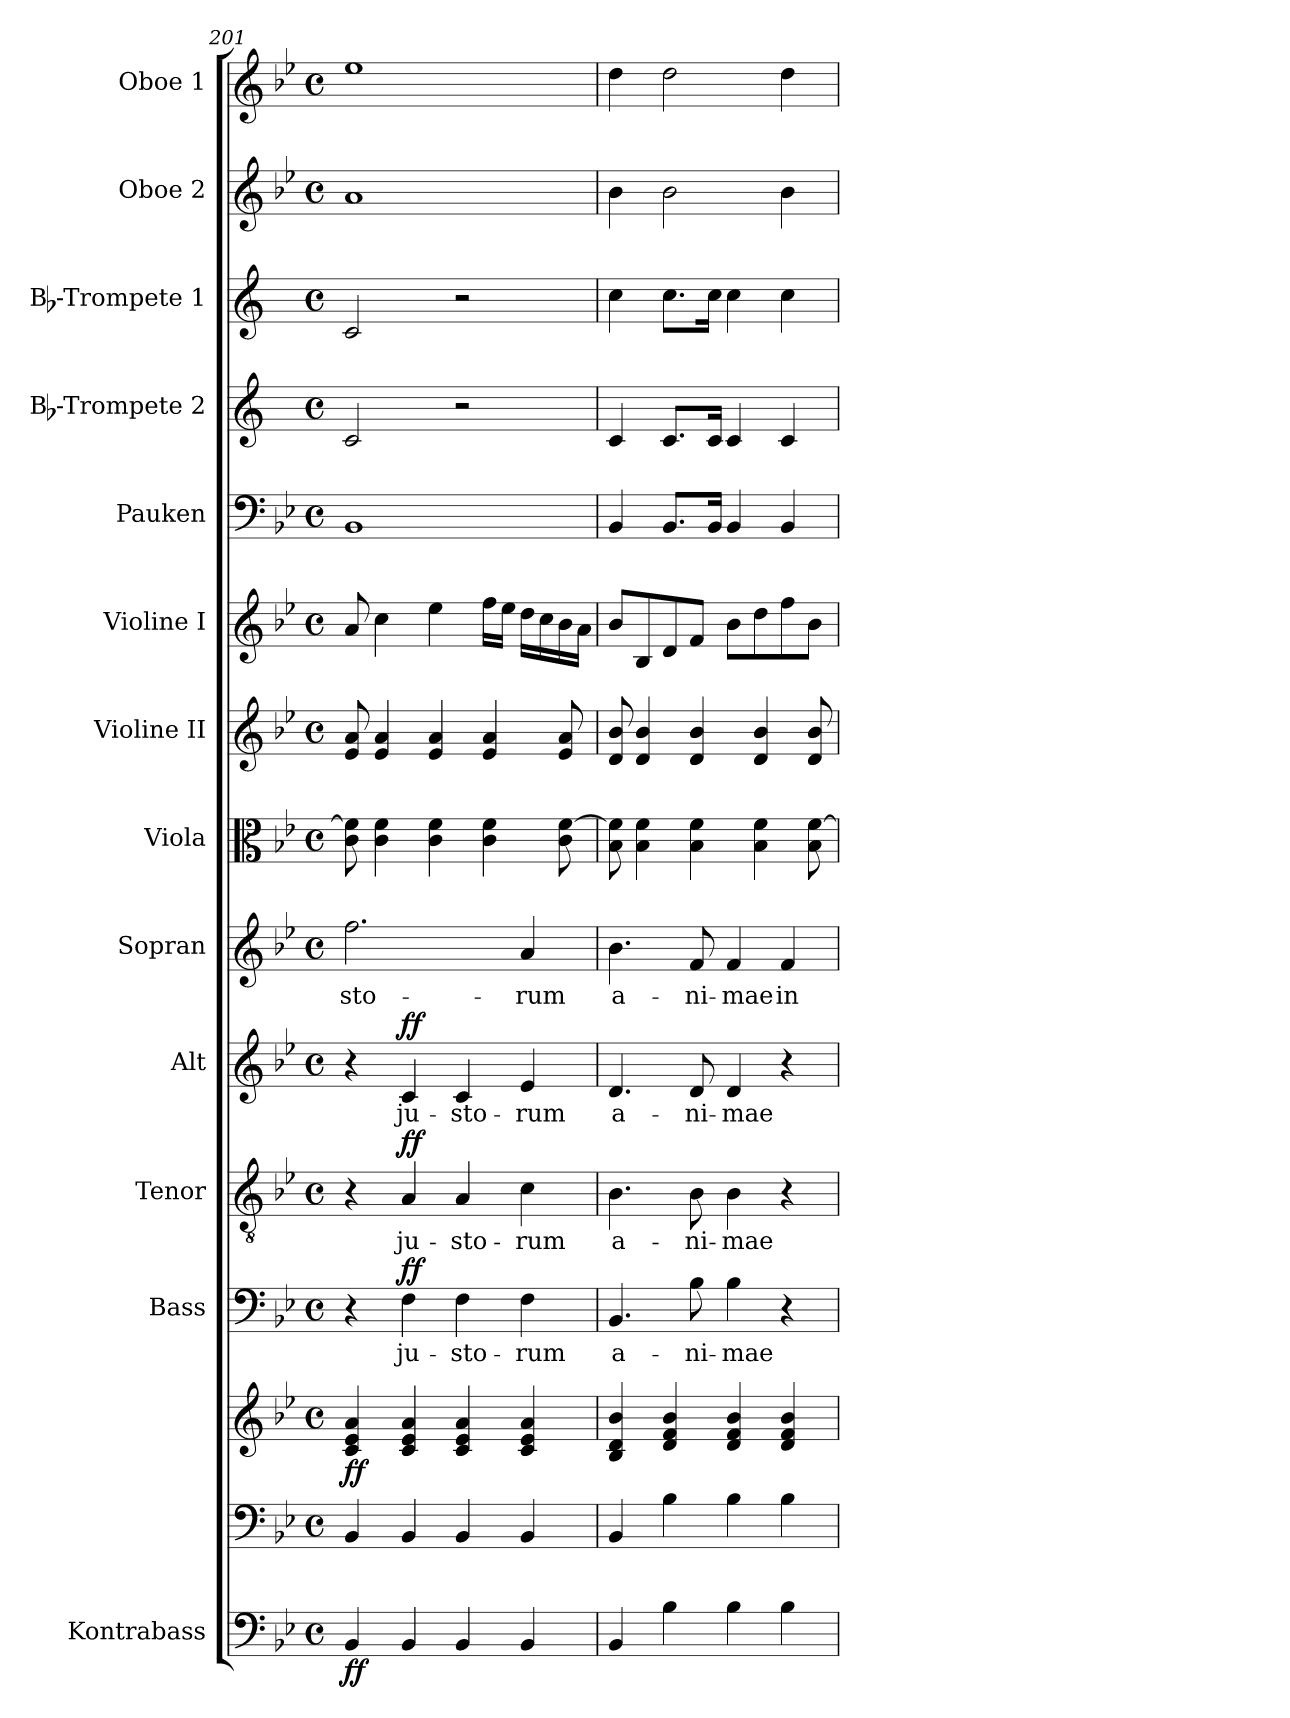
**kern	**dynam	**kern	**kern	**dynam	**kern	**text	**dynam	**kern	**text	**dynam	**kern	**text	**dynam	**kern	**text	**kern	**kern	**kern	**kern	**kern	**kern	**kern	**kern
*part14	*part14	*part13	*part13	*part13	*part12	*part12	*part12	*part11	*part11	*part11	*part10	*part10	*part10	*part9	*part9	*part8	*part7	*part6	*part5	*part4	*part3	*part2	*part1
*staff15	*staff15	*staff14	*staff13	*staff13/14	*staff12	*staff12	*staff12	*staff11	*staff11	*staff11	*staff10	*staff10	*staff10	*staff9	*staff9	*staff8	*staff7	*staff6	*staff5	*staff4	*staff3	*staff2	*staff1
*I"Kontrabass	*	*	*	*	*I"Bass	*	*	*I"Tenor	*	*	*I"Alt	*	*	*I"Sopran	*	*I"Viola	*I"Violine II	*I"Violine I	*I"Pauken	*I"Bb-Trompete 2	*I"Bb-Trompete 1	*I"Oboe 2	*I"Oboe 1
*I'Kb.	*	*	*	*	*I'B.	*	*	*I'T.	*	*	*I'A.	*	*	*I'S.	*	*I'Vla.	*I'Vl. II	*I'Vl. I	*I'Pk.	*I'Bb Trp. 2	*I'Bb Trp. 1	*I'Ob. 2	*I'Ob. 1
*clefF4	*	*clefF4	*clefG2	*	*clefF4	*	*	*clefGv2	*	*	*clefG2	*	*	*clefG2	*	*clefC3	*clefG2	*clefG2	*clefF4	*clefG2	*clefG2	*clefG2	*clefG2
*ITrd7c12	*	*	*	*	*	*	*	*	*	*	*	*	*	*	*	*	*	*	*	*ITrd1c2	*ITrd1c2	*	*
*k[b-e-]	*	*k[b-e-]	*k[b-e-]	*	*k[b-e-]	*	*	*k[b-e-]	*	*	*k[b-e-]	*	*	*k[b-e-]	*	*k[b-e-]	*k[b-e-]	*k[b-e-]	*k[b-e-]	*k[b-e-]	*k[b-e-]	*k[b-e-]	*k[b-e-]
*B-:	*	*B-:	*B-:	*	*B-:	*	*	*B-:	*	*	*B-:	*	*	*B-:	*	*B-:	*B-:	*B-:	*B-:	*B-:	*B-:	*B-:	*B-:
*M4/4	*	*M4/4	*M4/4	*	*M4/4	*	*	*M4/4	*	*	*M4/4	*	*	*M4/4	*	*M4/4	*M4/4	*M4/4	*M4/4	*M4/4	*M4/4	*M4/4	*M4/4
*met(c)	*	*met(c)	*met(c)	*	*met(c)	*	*	*met(c)	*	*	*met(c)	*	*	*met(c)	*	*met(c)	*met(c)	*met(c)	*met(c)	*met(c)	*met(c)	*met(c)	*met(c)
=201	=201	=201	=201	=201	=201	=201	=201	=201	=201	=201	=201	=201	=201	=201	=201	=201	=201	=201	=201	=201	=201	=201	=201
!	!LO:DY:b	!	!	!LO:DY:b	!	!	!	!	!	!	!	!	!	!	!LO:LY:b	!	!	!	!	!	!	!	!
4BBB-/	ff	4BB-/	4c/ 4e-/ 4a/	ff	4r	.	.	4r	.	.	4r	.	.	2.ff\	-sto-	8c\ 8f\]	8e-/ 8a/	8a/	1BB-	2B-/	2B-/	1a	1ee-
.	.	.	.	.	.	.	.	.	.	.	.	.	.	.	.	4c\ 4f\	4e-/ 4a/	4cc\	.	.	.	.	.
!	!	!	!	!	!	!LO:LY:b	!LO:DY:a	!	!LO:LY:b	!LO:DY:a	!	!LO:LY:b	!LO:DY:a	!	!	!	!	!	!	!	!	!	!
4BBB-/	.	4BB-/	4c/ 4e-/ 4a/	.	4F\	ju-	ff	4A/	ju-	ff	4c/	ju-	ff	.	.	.	.	.	.	.	.	.	.
.	.	.	.	.	.	.	.	.	.	.	.	.	.	.	.	4c\ 4f\	4e-/ 4a/	4ee-\	.	.	.	.	.
!	!	!	!	!	!	!LO:LY:b	!	!	!LO:LY:b	!	!	!LO:LY:b	!	!	!	!	!	!	!	!	!	!	!
4BBB-/	.	4BB-/	4c/ 4e-/ 4a/	.	4F\	-sto-	.	4A/	-sto-	.	4c/	-sto-	.	.	.	.	.	.	.	2r	2r	.	.
.	.	.	.	.	.	.	.	.	.	.	.	.	.	.	.	4c\ 4f\	4e-/ 4a/	16ff\LL	.	.	.	.	.
.	.	.	.	.	.	.	.	.	.	.	.	.	.	.	.	.	.	16ee-\JJ	.	.	.	.	.
!	!	!	!	!	!	!LO:LY:b	!	!	!LO:LY:b	!	!	!LO:LY:b	!	!	!LO:LY:b	!	!	!	!	!	!	!	!
4BBB-/	.	4BB-/	4c/ 4e-/ 4a/	.	4F\	-rum	.	4c\	-rum	.	4e-/	-rum	.	4a/	-rum	.	.	16dd\LL	.	.	.	.	.
.	.	.	.	.	.	.	.	.	.	.	.	.	.	.	.	.	.	16cc\	.	.	.	.	.
.	.	.	.	.	.	.	.	.	.	.	.	.	.	.	.	8c\ [8f\	8e-/ 8a/	16b-\	.	.	.	.	.
.	.	.	.	.	.	.	.	.	.	.	.	.	.	.	.	.	.	16a\JJ	.	.	.	.	.
=202	=202	=202	=202	=202	=202	=202	=202	=202	=202	=202	=202	=202	=202	=202	=202	=202	=202	=202	=202	=202	=202	=202	=202
!	!	!	!	!	!	!LO:LY:b	!	!	!LO:LY:b	!	!	!LO:LY:b	!	!	!LO:LY:b	!	!	!	!	!	!	!	!
4BBB-/	.	4BB-/	4B-/ 4d/ 4b-/	.	4.BB-/	a-	.	4.B-\	a-	.	4.d/	a-	.	4.b-\	a-	8B-\ 8f\]	8d/ 8b-/	8b-/L	4BB-/	4B-/	4b-\	4b-\	4dd\
.	.	.	.	.	.	.	.	.	.	.	.	.	.	.	.	4B-\ 4f\	4d/ 4b-/	8B-/	.	.	.	.	.
4BB-\	.	4B-\	4d/ 4f/ 4b-/	.	.	.	.	.	.	.	.	.	.	.	.	.	.	8d/	8.BB-/L	8.B-/L	8.b-\L	2b-\	2dd\
!	!	!	!	!	!	!LO:LY:b	!	!	!LO:LY:b	!	!	!LO:LY:b	!	!	!LO:LY:b	!	!	!	!	!	!	!	!
.	.	.	.	.	8B-\	-ni-	.	8B-\	-ni-	.	8d/	-ni-	.	8f/	-ni-	4B-\ 4f\	4d/ 4b-/	8f/J	.	.	.	.	.
.	.	.	.	.	.	.	.	.	.	.	.	.	.	.	.	.	.	.	16BB-/Jk	16B-/Jk	16b-\Jk	.	.
!	!	!	!	!	!	!LO:LY:b	!	!	!LO:LY:b	!	!	!LO:LY:b	!	!	!LO:LY:b	!	!	!	!	!	!	!	!
4BB-\	.	4B-\	4d/ 4f/ 4b-/	.	4B-\	-mae	.	4B-\	-mae	.	4d/	-mae	.	4f/	-mae	.	.	8b-\L	4BB-/	4B-/	4b-\	.	.
.	.	.	.	.	.	.	.	.	.	.	.	.	.	.	.	4B-\ 4f\	4d/ 4b-/	8dd\	.	.	.	.	.
!	!	!	!	!	!	!	!	!	!	!	!	!	!	!	!LO:LY:b	!	!	!	!	!	!	!	!
4BB-\	.	4B-\	4d/ 4f/ 4b-/	.	4r	.	.	4r	.	.	4r	.	.	4f/	in	.	.	8ff\	4BB-/	4B-/	4b-\	4b-\	4dd\
.	.	.	.	.	.	.	.	.	.	.	.	.	.	.	.	8B-\ [8f\	8d/ 8b-/	8b-\J	.	.	.	.	.
=	=	=	=	=	=	=	=	=	=	=	=	=	=	=	=	=	=	=	=	=	=	=	=
*-	*-	*-	*-	*-	*-	*-	*-	*-	*-	*-	*-	*-	*-	*-	*-	*-	*-	*-	*-	*-	*-	*-	*-
